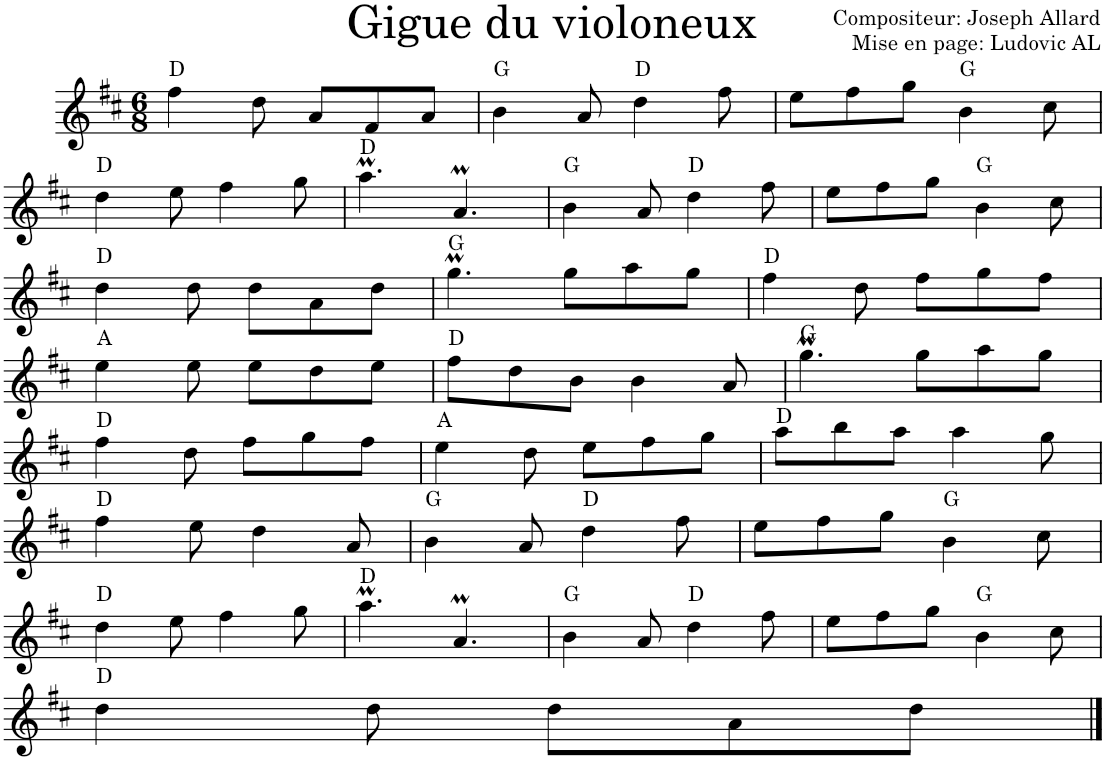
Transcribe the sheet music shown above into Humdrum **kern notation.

**kern	**harte
*part1	*part1
*staff1	*
*I"Voice	*
*I'V	*
*clefG2	*
*k[f#c#]	*
*M6/8	*
=1	=1
4ff#\	D:maj
8dd\	.
8a/L	.
8f#/	.
8a/J	.
=2	=2
4b\	G:maj
8a/	.
4dd\	D:maj
8ff#\	.
=3	=3
8ee\L	.
8ff#\	.
8gg\J	.
4b\	G:maj
8cc#\	.
!!LO:LB:g=z
=4	=4
4dd\	D:maj
8ee\	.
4ff#\	.
8gg\	.
=5	=5
4.aaM\	D:maj
4.aM/	.
=6	=6
4b\	G:maj
8a/	.
4dd\	D:maj
8ff#\	.
=7	=7
8ee\L	.
8ff#\	.
8gg\J	.
4b\	G:maj
8cc#\	.
!!LO:LB:g=z
=8	=8
4dd\	D:maj
8dd\	.
8dd\L	.
8a\	.
8dd\J	.
=9	=9
4.ggM\	G:maj
8gg\L	.
8aa\	.
8gg\J	.
=10	=10
4ff#\	D:maj
8dd\	.
8ff#\L	.
8gg\	.
8ff#\J	.
!!LO:LB:g=z
=11	=11
4ee\	A:maj
8ee\	.
8ee\L	.
8dd\	.
8ee\J	.
=12	=12
8ff#\L	D:maj
8dd\	.
8b\J	.
4b\	.
8a/	.
=13	=13
4.ggM\	G:maj
8gg\L	.
8aa\	.
8gg\J	.
!!LO:LB:g=z
=14	=14
4ff#\	D:maj
8dd\	.
8ff#\L	.
8gg\	.
8ff#\J	.
=15	=15
4ee\	A:maj
8dd\	.
8ee\L	.
8ff#\	.
8gg\J	.
=16	=16
8aa\L	D:maj
8bb\	.
8aa\J	.
4aa\	.
8gg\	.
!!LO:LB:g=z
=17	=17
4ff#\	D:maj
8ee\	.
4dd\	.
8a/	.
=18	=18
4b\	G:maj
8a/	.
4dd\	D:maj
8ff#\	.
=19	=19
8ee\L	.
8ff#\	.
8gg\J	.
4b\	G:maj
8cc#\	.
!!LO:LB:g=z
=20	=20
4dd\	D:maj
8ee\	.
4ff#\	.
8gg\	.
=21	=21
4.aaM\	D:maj
4.aM/	.
=22	=22
4b\	G:maj
8a/	.
4dd\	D:maj
8ff#\	.
=23	=23
8ee\L	.
8ff#\	.
8gg\J	.
4b\	G:maj
8cc#\	.
!!LO:LB:g=z
=24	=24
4dd\	D:maj
8dd\	.
8dd\L	.
8a\	.
8dd\J	.
==	==
*-	*-
